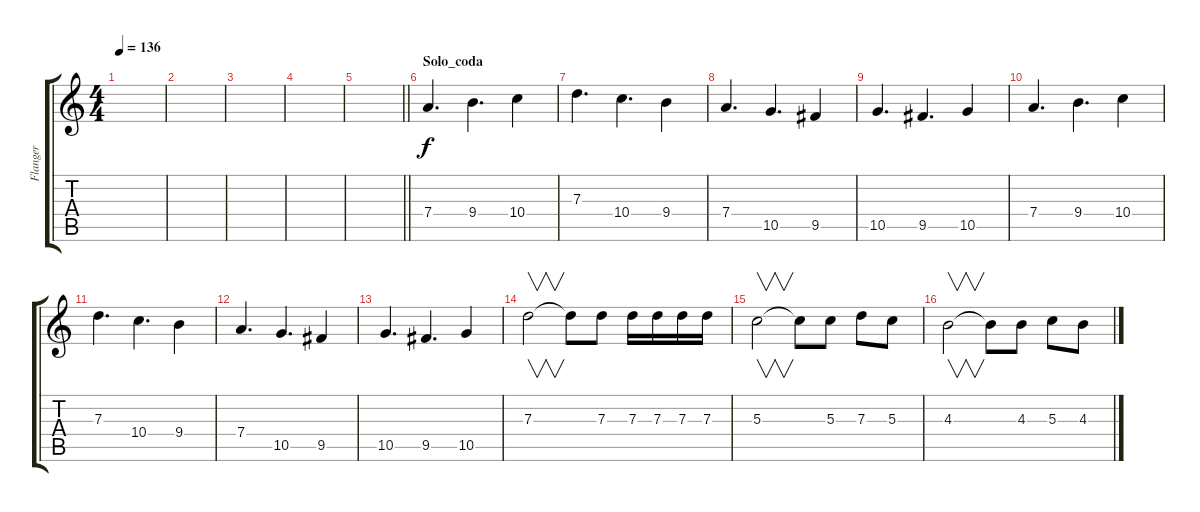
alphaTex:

\track ("Flanger" "Flanger") {instrument guitarharmonics}
\staff {score tabs}
\tuning (E4 B3 G3 D3 A2 E2) {hide}
\ts (4 4)
\tempo 136
\clef g2
\ks c
|
|
|
|
\barLineRight lightlight
|
\section ("" "Solo_coda")
7.4.4{d} 9.4.4{d} 10.4.4 |
7.3.4{d} 10.4.4{d} 9.4.4 |
7.4.4{d} 10.5.4{d} 9.5.4 |
10.5.4{d} 9.5.4{d} 10.5.4 |
7.4.4{d} 9.4.4{d} 10.4.4 |
7.3.4{d} 10.4.4{d} 9.4.4 |
7.4.4{d} 10.5.4{d} 9.5.4 |
10.5.4{d} 9.5.4{d} 10.5.4 |
7.3.2{v} 7.3{t}.8 7.3.8 7.3.16 7.3.16 7.3.16 7.3.16 |
5.3.2{v} 5.3{t}.8 5.3.8 7.3.8 5.3.8 |
4.3.2{v} 4.3{t}.8 4.3.8 5.3.8 4.3.8
